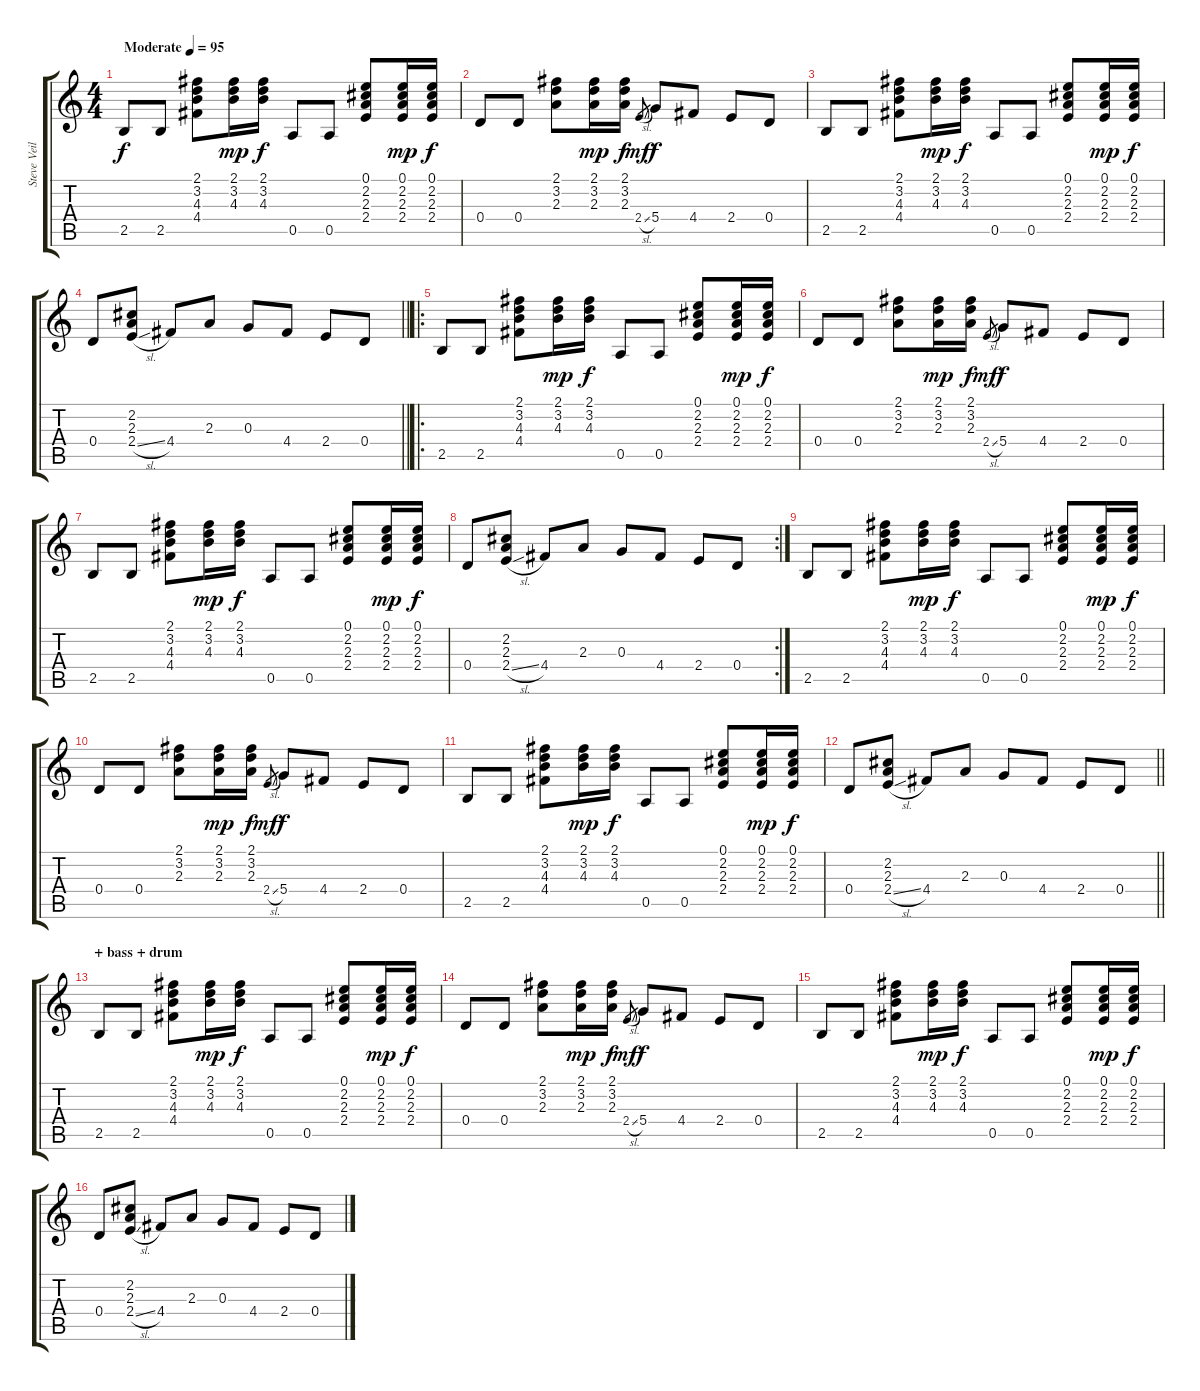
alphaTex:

\track ("Steve Veilleux" "Steve Veil") {instrument acousticguitarsteel}
\staff {score tabs}
\tuning (E4 B3 G3 D3 A2 E2) {hide}
\ts (4 4)
\tempo (95 "Moderate")
\clef g2
\ks c
2.5.8{dy f instrument acousticguitarsteel} 2.5.8 (2.1 3.2 4.3 4.4).8 (2.1 3.2 4.3).16{dy mp} (2.1 3.2 4.3).16{dy f} 0.5.8 0.5.8 (0.1 2.2 2.3 2.4).8 (0.1 2.2 2.3 2.4).16{dy mp} (0.1 2.2 2.3 2.4).16{dy f} |
0.4.8 0.4.8 (2.1 3.2 2.3).8 (2.1 3.2 2.3).16{dy mp} (2.1 3.2 2.3).16{dy f} 2.4{sl}.8{gr dy mf} 5.4.8{dy f} 4.4.8 2.4.8 0.4.8 |
2.5.8 2.5.8 (2.1 3.2 4.3 4.4).8 (2.1 3.2 4.3).16{dy mp} (2.1 3.2 4.3).16{dy f} 0.5.8 0.5.8 (0.1 2.2 2.3 2.4).8 (0.1 2.2 2.3 2.4).16{dy mp} (0.1 2.2 2.3 2.4).16{dy f} |
\barLineRight lightlight
0.4.8 (2.2 2.3 2.4{sl}).8 4.4.8 2.3.8 0.3.8 4.4.8 2.4.8 0.4.8 |
\ro
2.5.8 2.5.8 (2.1 3.2 4.3 4.4).8 (2.1 3.2 4.3).16{dy mp} (2.1 3.2 4.3).16{dy f} 0.5.8 0.5.8 (0.1 2.2 2.3 2.4).8 (0.1 2.2 2.3 2.4).16{dy mp} (0.1 2.2 2.3 2.4).16{dy f} |
0.4.8 0.4.8 (2.1 3.2 2.3).8 (2.1 3.2 2.3).16{dy mp} (2.1 3.2 2.3).16{dy f} 2.4{sl}.8{gr dy mf} 5.4.8{dy f} 4.4.8 2.4.8 0.4.8 |
2.5.8 2.5.8 (2.1 3.2 4.3 4.4).8 (2.1 3.2 4.3).16{dy mp} (2.1 3.2 4.3).16{dy f} 0.5.8 0.5.8 (0.1 2.2 2.3 2.4).8 (0.1 2.2 2.3 2.4).16{dy mp} (0.1 2.2 2.3 2.4).16{dy f} |
\rc 2
0.4.8 (2.2 2.3 2.4{sl}).8 4.4.8 2.3.8 0.3.8 4.4.8 2.4.8 0.4.8 |
2.5.8 2.5.8 (2.1 3.2 4.3 4.4).8 (2.1 3.2 4.3).16{dy mp} (2.1 3.2 4.3).16{dy f} 0.5.8 0.5.8 (0.1 2.2 2.3 2.4).8 (0.1 2.2 2.3 2.4).16{dy mp} (0.1 2.2 2.3 2.4).16{dy f} |
0.4.8 0.4.8 (2.1 3.2 2.3).8 (2.1 3.2 2.3).16{dy mp} (2.1 3.2 2.3).16{dy f} 2.4{sl}.8{gr dy mf} 5.4.8{dy f} 4.4.8 2.4.8 0.4.8 |
2.5.8 2.5.8 (2.1 3.2 4.3 4.4).8 (2.1 3.2 4.3).16{dy mp} (2.1 3.2 4.3).16{dy f} 0.5.8 0.5.8 (0.1 2.2 2.3 2.4).8 (0.1 2.2 2.3 2.4).16{dy mp} (0.1 2.2 2.3 2.4).16{dy f} |
\barLineRight lightlight
0.4.8 (2.2 2.3 2.4{sl}).8 4.4.8 2.3.8 0.3.8 4.4.8 2.4.8 0.4.8 |
\section ("" "+ bass + drum")
2.5.8 2.5.8 (2.1 3.2 4.3 4.4).8 (2.1 3.2 4.3).16{dy mp} (2.1 3.2 4.3).16{dy f} 0.5.8 0.5.8 (0.1 2.2 2.3 2.4).8 (0.1 2.2 2.3 2.4).16{dy mp} (0.1 2.2 2.3 2.4).16{dy f} |
0.4.8 0.4.8 (2.1 3.2 2.3).8 (2.1 3.2 2.3).16{dy mp} (2.1 3.2 2.3).16{dy f} 2.4{sl}.8{gr dy mf} 5.4.8{dy f} 4.4.8 2.4.8 0.4.8 |
2.5.8 2.5.8 (2.1 3.2 4.3 4.4).8 (2.1 3.2 4.3).16{dy mp} (2.1 3.2 4.3).16{dy f} 0.5.8 0.5.8 (0.1 2.2 2.3 2.4).8 (0.1 2.2 2.3 2.4).16{dy mp} (0.1 2.2 2.3 2.4).16{dy f} |
0.4.8 (2.2 2.3 2.4{sl}).8 4.4.8 2.3.8 0.3.8 4.4.8 2.4.8 0.4.8
